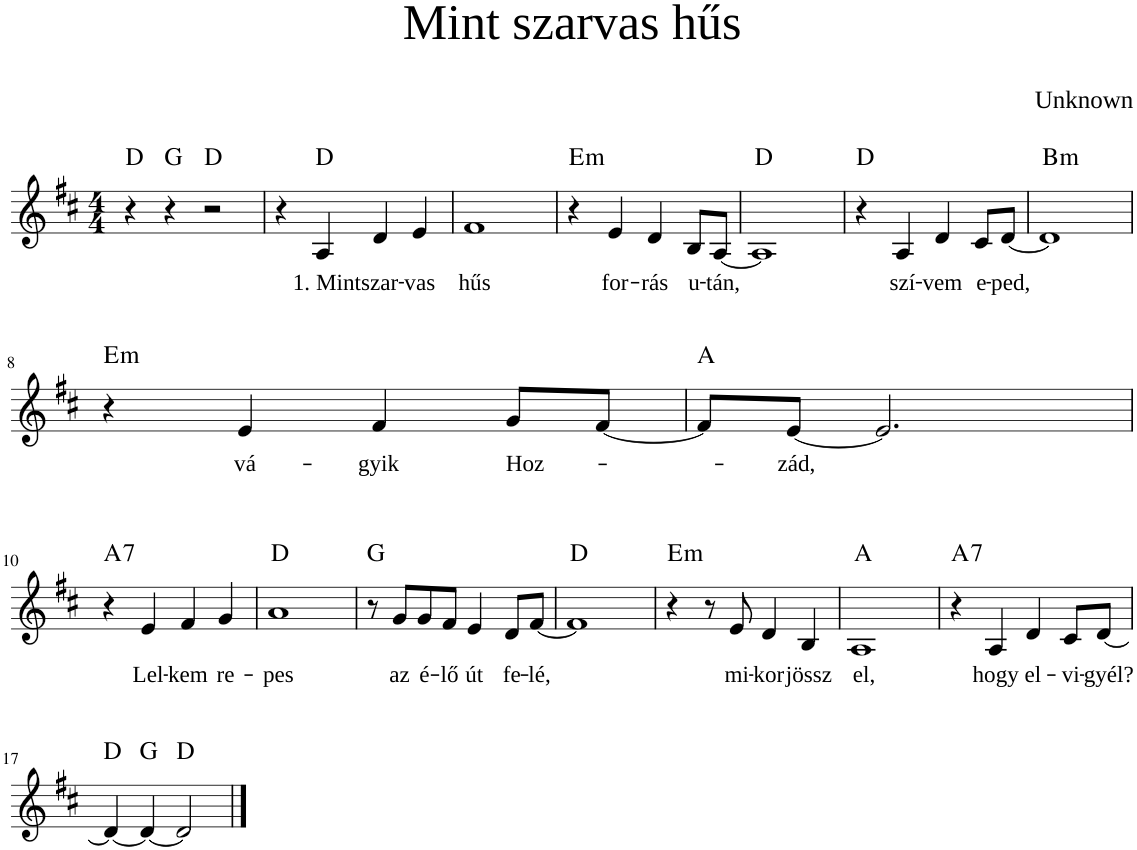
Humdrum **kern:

**kern	**text	**harte
*part1	*part1	*part1
*staff1	*staff1	*
*I"Choir	*	*
*I'Ch	*	*
*clefG2	*	*
*k[f#c#]	*	*
*M4/4	*	*
=1	=1	=1
!	!	!LO:H:kt=N.C.
4r	.	N
!	!	!LO:H:kt=N.C.
4r	.	N
!	!	!LO:H:kt=N.C.
2r	.	N
=2	=2	=2
4r	.	.
!	!LO:LY:b	!LO:H:kt=N.C.
4A/	1. Mint	N
!	!LO:LY:b	!
4d/	szar-	.
!	!LO:LY:b	!
4e/	-vas	.
=3	=3	=3
!	!LO:LY:b	!
1f#	hűs	.
=4	=4	=4
!	!	!LO:H:kt=m
4r	.	E:min
!	!LO:LY:b	!
4e/	for-	.
!	!LO:LY:b	!
4d/	-rás	.
!	!LO:LY:b	!
8B/L	u-	.
!	!LO:LY:b	!
[8A/J	-tán,	.
=5	=5	=5
!	!	!LO:H:kt=N.C.
1A]	.	N
=6	=6	=6
!	!	!LO:H:kt=N.C.
4r	.	N
!	!LO:LY:b	!
4A/	szí-	.
!	!LO:LY:b	!
4d/	-vem	.
!	!LO:LY:b	!
8c#/L	e-	.
!	!LO:LY:b	!
[8d/J	-ped,	.
=7	=7	=7
!	!	!LO:H:kt=m
1d]	.	B:min
!!LO:LB:g=z
=8	=8	=8
!	!	!LO:H:kt=m
4r	.	E:min
!	!LO:LY:b	!
4e/	vá-	.
!	!LO:LY:b	!
4f#/	-gyik	.
!	!LO:LY:b	!
8g/L	Hoz-	.
[8f#/J	.	.
=9	=9	=9
!	!	!LO:H:kt=N.C.
8f#/L]	.	N
!	!LO:LY:b	!
[8e/J	zád,	.
2.e/]	.	.
!!LO:LB:g=z
=10	=10	=10
!	!	!LO:H:kt=7
4r	.	A:7
!	!LO:LY:b	!
4e/	Lel-	.
!	!LO:LY:b	!
4f#/	-kem	.
!	!LO:LY:b	!
4g/	re-	.
=11	=11	=11
!	!LO:LY:b	!LO:H:kt=N.C.
1a	-pes	N
=12	=12	=12
!	!	!LO:H:kt=N.C.
8r	.	N
!	!LO:LY:b	!
8g/L	az	.
!	!LO:LY:b	!
8g/	é-	.
!	!LO:LY:b	!
8f#/J	-lő	.
!	!LO:LY:b	!
4e/	út	.
!	!LO:LY:b	!
8d/L	fe-	.
!	!LO:LY:b	!
[8f#/J	-lé,	.
=13	=13	=13
!	!	!LO:H:kt=N.C.
1f#]	.	N
=14	=14	=14
!	!	!LO:H:kt=m
4r	.	E:min
8r	.	.
!	!LO:LY:b	!
8e/	mi-	.
!	!LO:LY:b	!
4d/	-kor	.
!	!LO:LY:b	!
4B/	jössz	.
=15	=15	=15
!	!LO:LY:b	!LO:H:kt=N.C.
1A	el,	N
=16	=16	=16
!	!	!LO:H:kt=7
4r	.	A:7
!	!LO:LY:b	!
4A/	hogy	.
!	!LO:LY:b	!
4d/	el-	.
!	!LO:LY:b	!
8c#/L	-vi-	.
!	!LO:LY:b	!
[8d/J	-gyél?	.
!!LO:LB:g=z
=17	=17	=17
!	!	!LO:H:kt=N.C.
4d/_	.	N
!	!	!LO:H:kt=N.C.
4d/_	.	N
!	!	!LO:H:kt=N.C.
2d/]	.	N
==	==	==
*-	*-	*-
